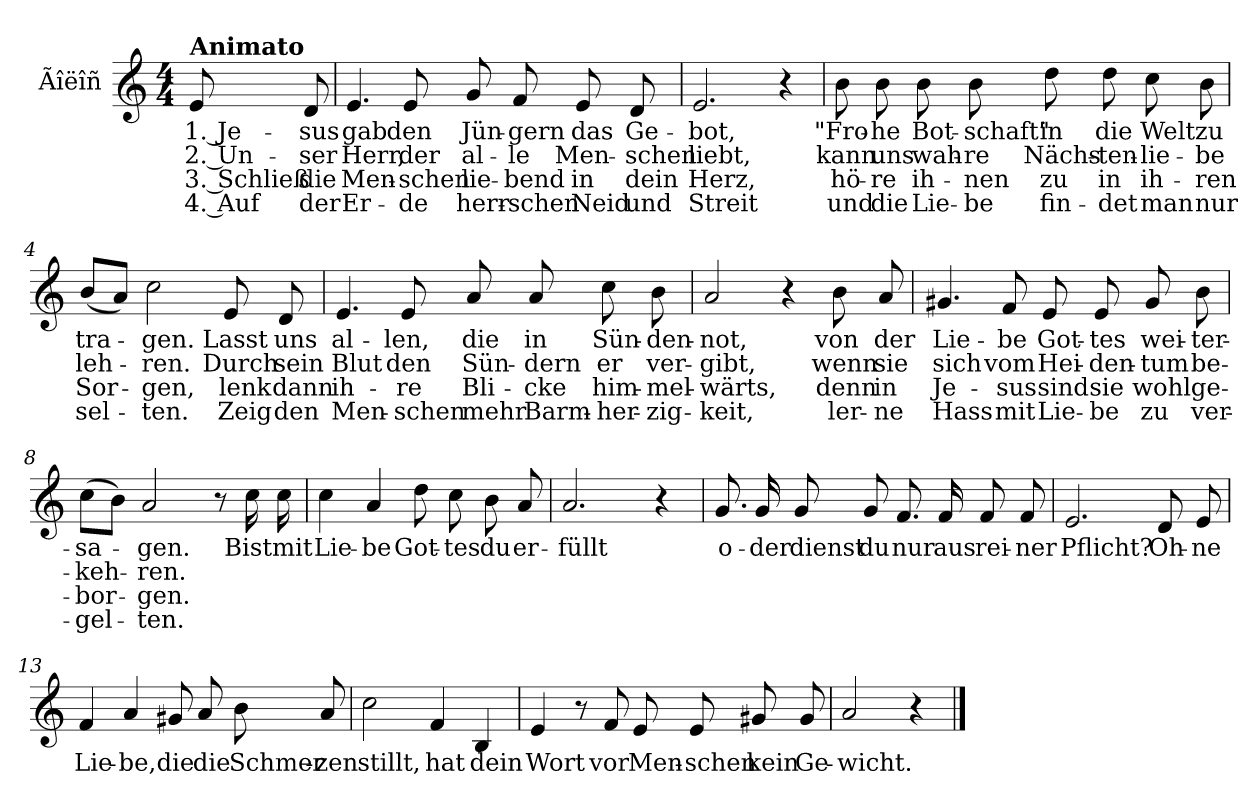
**kern	**text	**text	**text	**text
*part1	*part1	*part1	*part1	*part1
*staff1	*staff1	*staff1	*staff1	*staff1
*I"Ãîëîñ	*	*	*	*
*clefG2	*	*	*	*
*k[]	*	*	*	*
*a:	*	*	*	*
*M4/4	*	*	*	*
=	=	=	=	=
!LO:TX:a:B:t=Animato	!	!	!	!
!	!LO:LY:b	!LO:LY:b	!LO:LY:b	!LO:LY:b
8e/	1. Je-	2. Un-	3. Schließ	4. Auf
!	!LO:LY:b	!LO:LY:b	!LO:LY:b	!LO:LY:b
8d/	-sus	-ser	die	der
=1	=1	=1	=1	=1
!	!LO:LY:b	!LO:LY:b	!LO:LY:b	!LO:LY:b
4.e/	gab	Herr,	Men-	Er-
!	!LO:LY:b	!LO:LY:b	!LO:LY:b	!LO:LY:b
8e/	den	der	-schen	-de
!	!LO:LY:b	!LO:LY:b	!LO:LY:b	!LO:LY:b
8g/	Jün-	al-	lie-	herr-
!	!LO:LY:b	!LO:LY:b	!LO:LY:b	!LO:LY:b
8f/	-gern	-le	-bend	-schen
!	!LO:LY:b	!LO:LY:b	!LO:LY:b	!LO:LY:b
8e/	das	Men-	in	Neid
!	!LO:LY:b	!LO:LY:b	!LO:LY:b	!LO:LY:b
8d/	Ge-	-schen	dein	und
=2	=2	=2	=2	=2
!	!LO:LY:b	!LO:LY:b	!LO:LY:b	!LO:LY:b
2.e/	-bot,	liebt,	Herz,	Streit
4r	.	.	.	.
=3	=3	=3	=3	=3
!	!LO:LY:b	!LO:LY:b	!LO:LY:b	!LO:LY:b
8b\	"Fro-	kann	hö-	und
!	!LO:LY:b	!LO:LY:b	!LO:LY:b	!LO:LY:b
8b\	-he	uns	-re	die
!	!LO:LY:b	!LO:LY:b	!LO:LY:b	!LO:LY:b
8b\	Bot-	wah-	ih-	Lie-
!	!LO:LY:b	!LO:LY:b	!LO:LY:b	!LO:LY:b
8b\	-schaft"	-re	-nen	-be
!	!LO:LY:b	!LO:LY:b	!LO:LY:b	!LO:LY:b
8dd\	in	Nächs-	zu	fin-
!	!LO:LY:b	!LO:LY:b	!LO:LY:b	!LO:LY:b
8dd\	die	-ten-	in	-det
!	!LO:LY:b	!LO:LY:b	!LO:LY:b	!LO:LY:b
8cc\	Welt	-lie-	ih-	man
!	!LO:LY:b	!LO:LY:b	!LO:LY:b	!LO:LY:b
8b\	zu	-be	-ren	nur
!!LO:LB:g=z
=4	=4	=4	=4	=4
!	!LO:LY:b	!LO:LY:b	!LO:LY:b	!LO:LY:b
(<8b/L	tra-	leh-	Sor-	sel-
8a/J)	.	.	.	.
!	!LO:LY:b	!LO:LY:b	!LO:LY:b	!LO:LY:b
2cc\	-gen.	-ren.	-gen,	-ten.
!	!LO:LY:b	!LO:LY:b	!LO:LY:b	!LO:LY:b
8e/	Lasst	Durch	lenk	Zeig
!	!LO:LY:b	!LO:LY:b	!LO:LY:b	!LO:LY:b
8d/	uns	sein	dann	den
=5	=5	=5	=5	=5
!	!LO:LY:b	!LO:LY:b	!LO:LY:b	!LO:LY:b
4.e/	al-	Blut	ih-	Men-
!	!LO:LY:b	!LO:LY:b	!LO:LY:b	!LO:LY:b
8e/	-len,	den	-re	-schen
!	!LO:LY:b	!LO:LY:b	!LO:LY:b	!LO:LY:b
8a/	die	Sün-	Bli-	mehr
!	!LO:LY:b	!LO:LY:b	!LO:LY:b	!LO:LY:b
8a/	in	-dern	-cke	Barm-
!	!LO:LY:b	!LO:LY:b	!LO:LY:b	!LO:LY:b
8cc\	Sün-	er	him-	-her-
!	!LO:LY:b	!LO:LY:b	!LO:LY:b	!LO:LY:b
8b\	-den-	ver-	-mel-	-zig-
=6	=6	=6	=6	=6
!	!LO:LY:b	!LO:LY:b	!LO:LY:b	!LO:LY:b
2a/	-not,	-gibt,	-wärts,	-keit,
4r	.	.	.	.
!	!LO:LY:b	!LO:LY:b	!LO:LY:b	!LO:LY:b
8b\	von	wenn	denn	ler-
!	!LO:LY:b	!LO:LY:b	!LO:LY:b	!LO:LY:b
8a/	der	sie	in	-ne
!!LO:LB:g=z
=7	=7	=7	=7	=7
!	!LO:LY:b	!LO:LY:b	!LO:LY:b	!LO:LY:b
4.g#X/	Lie-	sich	Je-	Hass
!	!LO:LY:b	!LO:LY:b	!LO:LY:b	!LO:LY:b
8f/	-be	vom	-sus	mit
!	!LO:LY:b	!LO:LY:b	!LO:LY:b	!LO:LY:b
8e/	Got-	Hei-	sind	Lie-
!	!LO:LY:b	!LO:LY:b	!LO:LY:b	!LO:LY:b
8e/	-tes	-den-	sie	-be
!	!LO:LY:b	!LO:LY:b	!LO:LY:b	!LO:LY:b
8g#/	wei-	-tum	wohl	zu
!	!LO:LY:b	!LO:LY:b	!LO:LY:b	!LO:LY:b
8b\	-ter-	be-	ge-	ver-
=8	=8	=8	=8	=8
!	!LO:LY:b	!LO:LY:b	!LO:LY:b	!LO:LY:b
(>8cc\L	-sa-	-keh-	-bor-	-gel-
8b\J)	.	.	.	.
!	!LO:LY:b	!LO:LY:b	!LO:LY:b	!LO:LY:b
2a/	-gen.	-ren.	-gen.	-ten.
8r	.	.	.	.
!	!LO:LY:b	!	!	!
16cc\	Bist	.	.	.
!	!LO:LY:b	!	!	!
16cc\	mit	.	.	.
=9	=9	=9	=9	=9
!	!LO:LY:b	!	!	!
4cc\	Lie-	.	.	.
!	!LO:LY:b	!	!	!
4a/	-be	.	.	.
!	!LO:LY:b	!	!	!
8dd\	Got-	.	.	.
!	!LO:LY:b	!	!	!
8cc\	-tes	.	.	.
!	!LO:LY:b	!	!	!
8b\	du	.	.	.
!	!LO:LY:b	!	!	!
8a/	er-	.	.	.
!!LO:LB:g=z
=10	=10	=10	=10	=10
!	!LO:LY:b	!	!	!
2.a/	-füllt	.	.	.
4r	.	.	.	.
=11	=11	=11	=11	=11
!	!LO:LY:b	!	!	!
8.g/	o-	.	.	.
!	!LO:LY:b	!	!	!
16g/	-der	.	.	.
!	!LO:LY:b	!	!	!
8g/	dienst	.	.	.
!	!LO:LY:b	!	!	!
8g/	du	.	.	.
!	!LO:LY:b	!	!	!
8.f/	nur	.	.	.
!	!LO:LY:b	!	!	!
16f/	aus	.	.	.
!	!LO:LY:b	!	!	!
8f/	rei-	.	.	.
!	!LO:LY:b	!	!	!
8f/	-ner	.	.	.
=12	=12	=12	=12	=12
!	!LO:LY:b	!	!	!
2.e/	Pflicht?	.	.	.
!	!LO:LY:b	!	!	!
8d/	Oh-	.	.	.
!	!LO:LY:b	!	!	!
8e/	-ne	.	.	.
!!LO:LB:g=z
=13	=13	=13	=13	=13
!	!LO:LY:b	!	!	!
4f/	Lie-	.	.	.
!	!LO:LY:b	!	!	!
4a/	-be,	.	.	.
!	!LO:LY:b	!	!	!
8g#X/	die	.	.	.
!	!LO:LY:b	!	!	!
8a/	die	.	.	.
!	!LO:LY:b	!	!	!
8b\	Schmer-	.	.	.
!	!LO:LY:b	!	!	!
8a/	-zen	.	.	.
=14	=14	=14	=14	=14
!	!LO:LY:b	!	!	!
2cc\	stillt,	.	.	.
!	!LO:LY:b	!	!	!
4f/	hat	.	.	.
!	!LO:LY:b	!	!	!
4B/	dein	.	.	.
=15	=15	=15	=15	=15
!	!LO:LY:b	!	!	!
4e/	Wort	.	.	.
8r	.	.	.	.
!	!LO:LY:b	!	!	!
8f/	vor	.	.	.
!	!LO:LY:b	!	!	!
8e/	Men-	.	.	.
!	!LO:LY:b	!	!	!
8e/	-schen	.	.	.
!	!LO:LY:b	!	!	!
8g#X/	kein	.	.	.
!	!LO:LY:b	!	!	!
8g#/	Ge-	.	.	.
=16	=16	=16	=16	=16
!	!LO:LY:b	!	!	!
2a/	-wicht.	.	.	.
4r	.	.	.	.
==	==	==	==	==
*-	*-	*-	*-	*-
